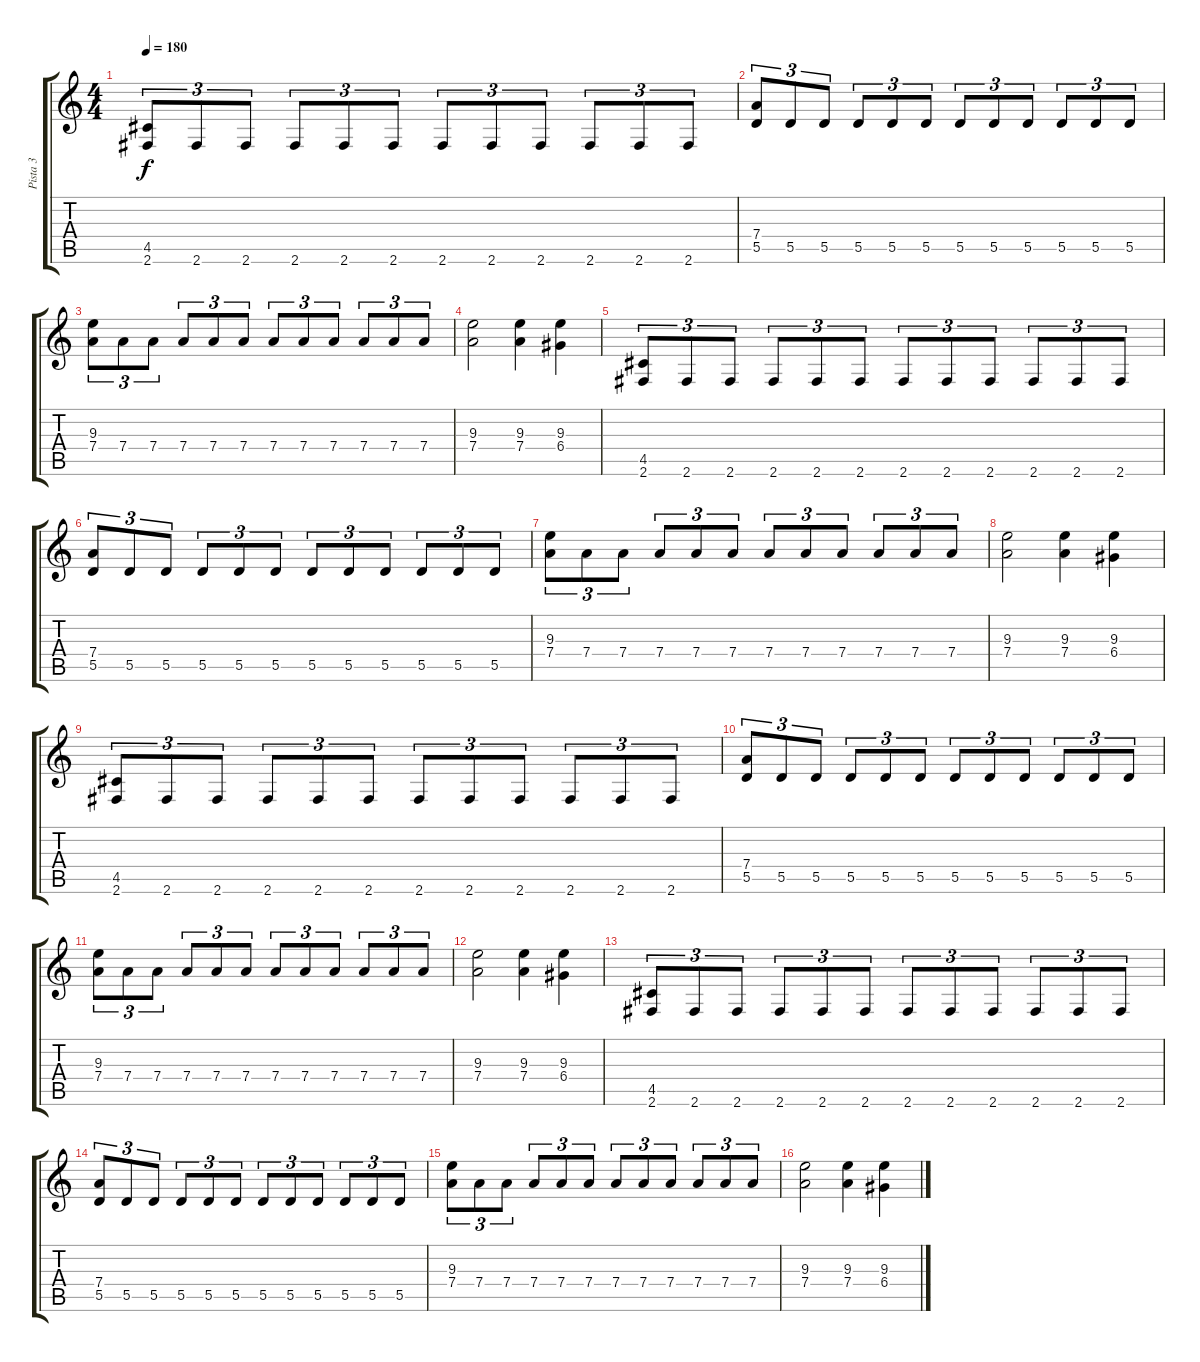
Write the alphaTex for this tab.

\track ("Pista 3" "Pista 3") {instrument distortionguitar}
\staff {score tabs}
\tuning (E4 B3 G3 D3 A2 E2) {hide}
\ts (4 4)
\tempo 180
\clef g2
\ks c
(4.5 2.6).8{tu (3 2) dy f} 2.6.8{tu (3 2)} 2.6.8{tu (3 2)} 2.6.8{tu (3 2)} 2.6.8{tu (3 2)} 2.6.8{tu (3 2)} 2.6.8{tu (3 2)} 2.6.8{tu (3 2)} 2.6.8{tu (3 2)} 2.6.8{tu (3 2)} 2.6.8{tu (3 2)} 2.6.8{tu (3 2)} |
(7.4 5.5).8{tu (3 2)} 5.5.8{tu (3 2)} 5.5.8{tu (3 2)} 5.5.8{tu (3 2)} 5.5.8{tu (3 2)} 5.5.8{tu (3 2)} 5.5.8{tu (3 2)} 5.5.8{tu (3 2)} 5.5.8{tu (3 2)} 5.5.8{tu (3 2)} 5.5.8{tu (3 2)} 5.5.8{tu (3 2)} |
(9.3 7.4).8{tu (3 2)} 7.4.8{tu (3 2)} 7.4.8{tu (3 2)} 7.4.8{tu (3 2)} 7.4.8{tu (3 2)} 7.4.8{tu (3 2)} 7.4.8{tu (3 2)} 7.4.8{tu (3 2)} 7.4.8{tu (3 2)} 7.4.8{tu (3 2)} 7.4.8{tu (3 2)} 7.4.8{tu (3 2)} |
(9.3 7.4).2 (9.3 7.4).4 (9.3 6.4).4 |
(4.5 2.6).8{tu (3 2)} 2.6.8{tu (3 2)} 2.6.8{tu (3 2)} 2.6.8{tu (3 2)} 2.6.8{tu (3 2)} 2.6.8{tu (3 2)} 2.6.8{tu (3 2)} 2.6.8{tu (3 2)} 2.6.8{tu (3 2)} 2.6.8{tu (3 2)} 2.6.8{tu (3 2)} 2.6.8{tu (3 2)} |
(7.4 5.5).8{tu (3 2)} 5.5.8{tu (3 2)} 5.5.8{tu (3 2)} 5.5.8{tu (3 2)} 5.5.8{tu (3 2)} 5.5.8{tu (3 2)} 5.5.8{tu (3 2)} 5.5.8{tu (3 2)} 5.5.8{tu (3 2)} 5.5.8{tu (3 2)} 5.5.8{tu (3 2)} 5.5.8{tu (3 2)} |
(9.3 7.4).8{tu (3 2)} 7.4.8{tu (3 2)} 7.4.8{tu (3 2)} 7.4.8{tu (3 2)} 7.4.8{tu (3 2)} 7.4.8{tu (3 2)} 7.4.8{tu (3 2)} 7.4.8{tu (3 2)} 7.4.8{tu (3 2)} 7.4.8{tu (3 2)} 7.4.8{tu (3 2)} 7.4.8{tu (3 2)} |
(9.3 7.4).2 (9.3 7.4).4 (9.3 6.4).4 |
(4.5 2.6).8{tu (3 2)} 2.6.8{tu (3 2)} 2.6.8{tu (3 2)} 2.6.8{tu (3 2)} 2.6.8{tu (3 2)} 2.6.8{tu (3 2)} 2.6.8{tu (3 2)} 2.6.8{tu (3 2)} 2.6.8{tu (3 2)} 2.6.8{tu (3 2)} 2.6.8{tu (3 2)} 2.6.8{tu (3 2)} |
(7.4 5.5).8{tu (3 2)} 5.5.8{tu (3 2)} 5.5.8{tu (3 2)} 5.5.8{tu (3 2)} 5.5.8{tu (3 2)} 5.5.8{tu (3 2)} 5.5.8{tu (3 2)} 5.5.8{tu (3 2)} 5.5.8{tu (3 2)} 5.5.8{tu (3 2)} 5.5.8{tu (3 2)} 5.5.8{tu (3 2)} |
(9.3 7.4).8{tu (3 2)} 7.4.8{tu (3 2)} 7.4.8{tu (3 2)} 7.4.8{tu (3 2)} 7.4.8{tu (3 2)} 7.4.8{tu (3 2)} 7.4.8{tu (3 2)} 7.4.8{tu (3 2)} 7.4.8{tu (3 2)} 7.4.8{tu (3 2)} 7.4.8{tu (3 2)} 7.4.8{tu (3 2)} |
(9.3 7.4).2 (9.3 7.4).4 (9.3 6.4).4 |
(4.5 2.6).8{tu (3 2)} 2.6.8{tu (3 2)} 2.6.8{tu (3 2)} 2.6.8{tu (3 2)} 2.6.8{tu (3 2)} 2.6.8{tu (3 2)} 2.6.8{tu (3 2)} 2.6.8{tu (3 2)} 2.6.8{tu (3 2)} 2.6.8{tu (3 2)} 2.6.8{tu (3 2)} 2.6.8{tu (3 2)} |
(7.4 5.5).8{tu (3 2)} 5.5.8{tu (3 2)} 5.5.8{tu (3 2)} 5.5.8{tu (3 2)} 5.5.8{tu (3 2)} 5.5.8{tu (3 2)} 5.5.8{tu (3 2)} 5.5.8{tu (3 2)} 5.5.8{tu (3 2)} 5.5.8{tu (3 2)} 5.5.8{tu (3 2)} 5.5.8{tu (3 2)} |
(9.3 7.4).8{tu (3 2)} 7.4.8{tu (3 2)} 7.4.8{tu (3 2)} 7.4.8{tu (3 2)} 7.4.8{tu (3 2)} 7.4.8{tu (3 2)} 7.4.8{tu (3 2)} 7.4.8{tu (3 2)} 7.4.8{tu (3 2)} 7.4.8{tu (3 2)} 7.4.8{tu (3 2)} 7.4.8{tu (3 2)} |
(9.3 7.4).2 (9.3 7.4).4 (9.3 6.4).4
